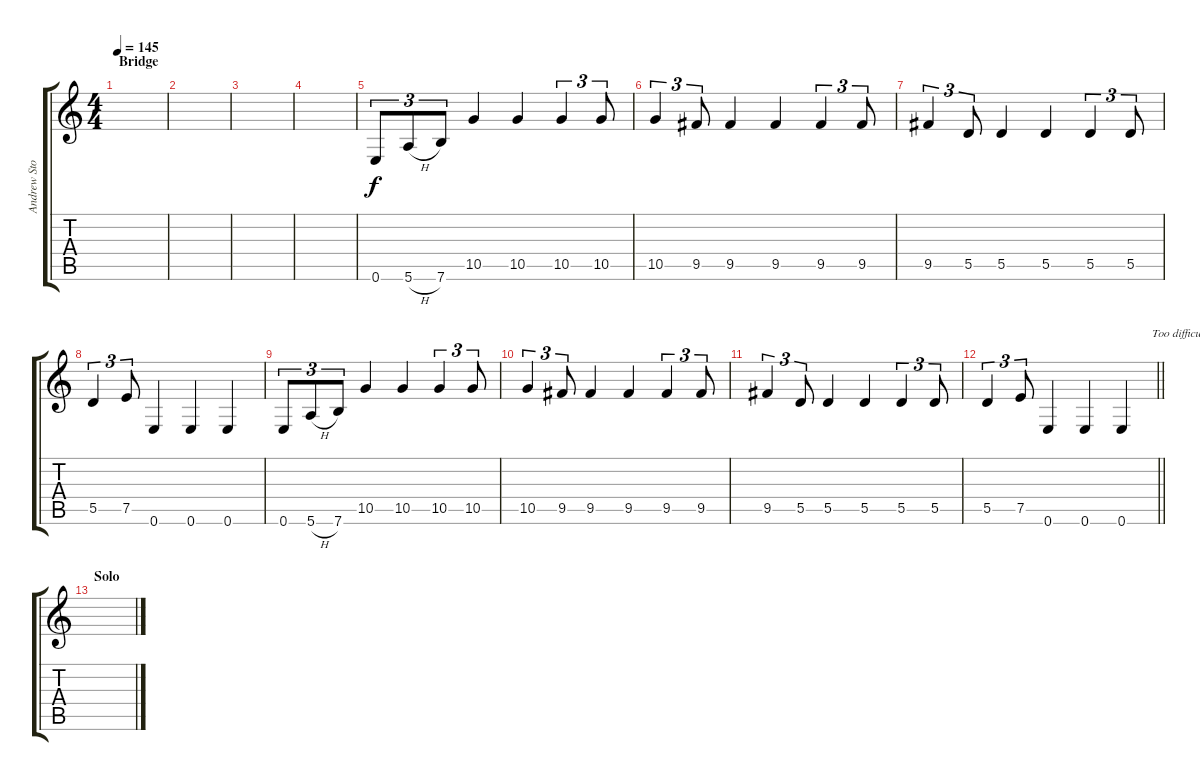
\track ("Andrew Stockdale" "Andrew Sto") {instrument overdrivenguitar}
\staff {score tabs}
\tuning (E4 B3 G3 D3 A2 E2) {hide}
\ts (4 4)
\section ("" "Bridge")
\tempo 145
\clef g2
\ks c
|
|
|
|
0.6.8{tu (3 2)} 5.6{h}.8{tu (3 2)} 7.6.8{tu (3 2)} 10.5.4 10.5.4 10.5.4{tu (3 2)} 10.5.8{tu (3 2)} |
10.5.4{tu (3 2)} 9.5.8{tu (3 2)} 9.5.4 9.5.4 9.5.4{tu (3 2)} 9.5.8{tu (3 2)} |
9.5.4{tu (3 2)} 5.5.8{tu (3 2)} 5.5.4 5.5.4 5.5.4{tu (3 2)} 5.5.8{tu (3 2)} |
5.5.4{tu (3 2)} 7.5.8{tu (3 2)} 0.6.4 0.6.4 0.6.4 |
0.6.8{tu (3 2)} 5.6{h}.8{tu (3 2)} 7.6.8{tu (3 2)} 10.5.4 10.5.4 10.5.4{tu (3 2)} 10.5.8{tu (3 2)} |
10.5.4{tu (3 2)} 9.5.8{tu (3 2)} 9.5.4 9.5.4 9.5.4{tu (3 2)} 9.5.8{tu (3 2)} |
9.5.4{tu (3 2)} 5.5.8{tu (3 2)} 5.5.4 5.5.4 5.5.4{tu (3 2)} 5.5.8{tu (3 2)} |
\barLineRight lightlight
5.5.4{tu (3 2)} 7.5.8{tu (3 2)} 0.6.4 0.6.4 0.6.4{txt "          Too difficult to tab.."} |
\section ("" "Solo")
